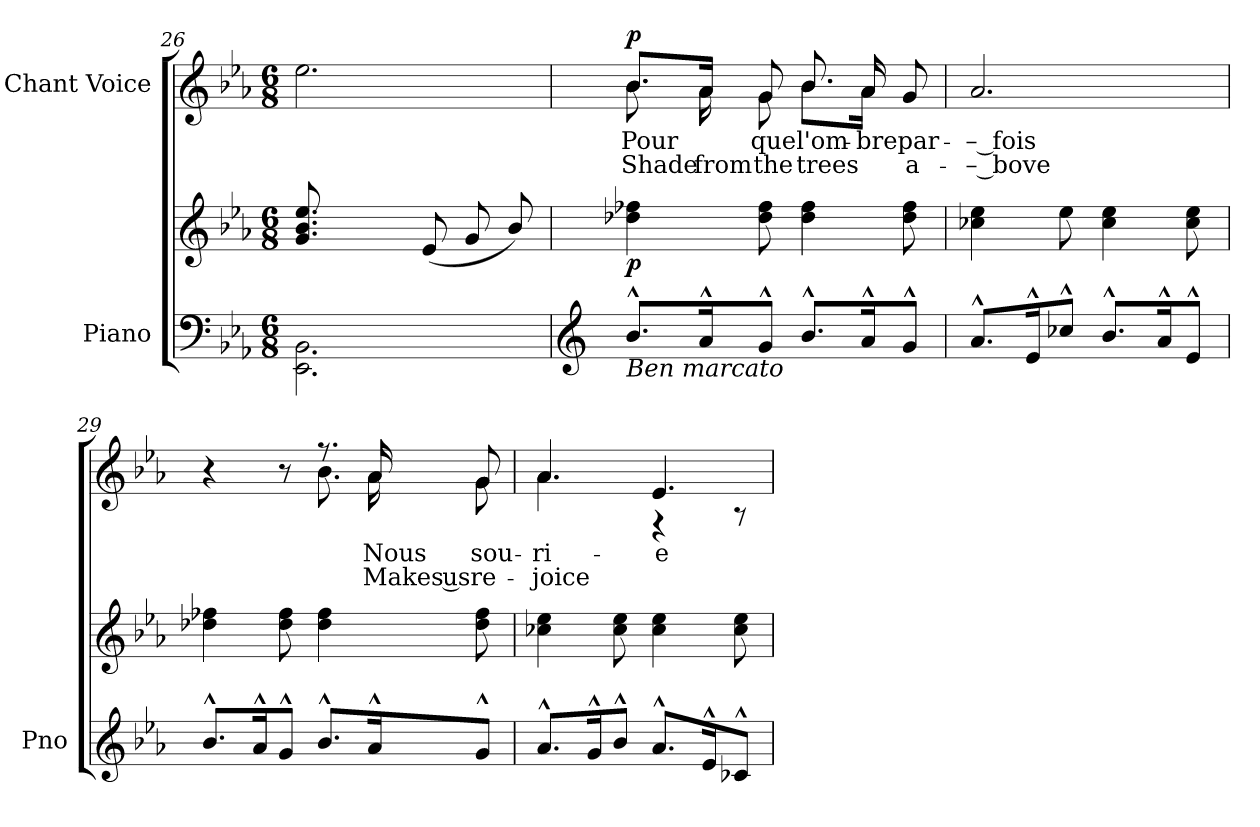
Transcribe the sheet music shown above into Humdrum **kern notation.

**kern	**kern	**dynam	**kern	**text	**text	**dynam
*part2	*part2	*part2	*part1	*part1	*part1	*part1
*staff3	*staff2	*staff2/3	*staff1	*staff1	*staff1	*staff1
*I"Piano	*	*	*I"Chant Voice	*	*	*
*I'Pno	*	*	*	*	*	*
*clefF4	*clefG2	*	*clefG2	*	*	*
*k[b-e-a-]	*k[b-e-a-]	*	*k[b-e-a-]	*	*	*
*M6/8	*M6/8	*	*M6/8	*	*	*
=26	=26	=26	=26	=26	=26	=26
*^	*	*	*	*	*	*
8.ryy	2.EE-\ 2.BB-\	8.g/ 8.b-/ 8.ee-/L	.	2.ee-\	.	.	.
16G/K	.	8.ryy	.	.	.	.	.
8B-/J	.	.	.	.	.	.	.
4.ryy	.	(<8e-/L	.	.	.	.	.
.	.	8g/	.	.	.	.	.
.	.	8b-/J)	.	.	.	.	.
*v	*v	*	*	*	*	*	*
!!LO:LB:g=z
=27	=27	=27	=27	=27	=27	=27
*clefG2	*	*	*	*	*	*
!LO:TX:b:i:t=Ben marcato	!	!	!	!	!	!
!	!	!LO:DY:b	!	!LO:LY:b	!LO:LY:b	!LO:DY:a
*	*	*	*^	*	*	*
8.b-^^/L	4dd-X\ 4ff-X\	p	8.b-/L	8.b-\	Pour	Shade	p
!	!	!	!	!	!	!LO:LY:b	!
16a-^^/K	.	.	16a-/Jk	16a-\	.	from	.
!	!	!	!	!	!LO:LY:b	!LO:LY:b	!
8g^^/J	8dd-\ 8ff-\	.	8g/	8g\	que	the	.
!	!	!	!	!	!LO:LY:b	!LO:LY:b	!
8.b-^^/L	4dd-\ 4ff-\	.	8.b-/	8.b-\L	l'om-	trees	.
!	!	!	!	!	!LO:LY:b	!	!
16a-^^/K	.	.	16a-/	16a-\Jk	-bre	.	.
!	!	!	!	!	!LO:LY:b	!LO:LY:b	!
8g^^/J	8dd-\ 8ff-\	.	8g/	8ryy	par-	a-	.
!!LO:LB:g=z
=28	=28	=28	=28	=28	=28	=28	=28
!	!	!	!	!	!LO:LY:b	!LO:LY:b	!
*	*	*	*v	*v	*	*	*
8.a-^^/L	4cc-X\ 4ee-\	.	2.a-/	-– fois	-– bove	.
16e-^^/K	.	.	.	.	.	.
8cc-X^^/J	8ee-\	.	.	.	.	.
8.b-^^/L	4cc-\ 4ee-\	.	.	.	.	.
16a-^^/K	.	.	.	.	.	.
8e-^^/J	8cc-\ 8ee-\	.	.	.	.	.
=29	=29	=29	=29	=29	=29	=29
*	*	*	*^	*	*	*
8.b-^^/L	4dd-X\ 4ff-X\	.	4r	4.ryy	.	.	.
16a-^^/K	.	.	.	.	.	.	.
8g^^/J	8dd-\ 8ff-\	.	8r	.	.	.	.
8.b-^^/L	4dd-\ 4ff-\	.	8.r	8.b-\	.	.	.
!	!	!	!	!	!LO:LY:b	!LO:LY:b	!
16a-^^/K	.	.	16a-/	16a-\	Nous	Makes us	.
!	!	!	!	!	!LO:LY:b	!LO:LY:b	!
8g^^/J	8dd-\ 8ff-\	.	8g/	8g\	sou-	re-	.
=30	=30	=30	=30	=30	=30	=30	=30
!	!	!	!	!	!LO:LY:b	!LO:LY:b	!
8.a-^^/L	4cc-X\ 4ee-\	.	4.a-/	4.a-\	-ri-	-joice	.
16g^^/K	.	.	.	.	.	.	.
8b-^^/J	8cc-\ 8ee-\	.	.	.	.	.	.
!	!	!	!	!	!LO:LY:b	!	!
8.a-^^/L	4cc-\ 4ee-\	.	4.e-/	4r	-e	.	.
16e-^^/K	.	.	.	.	.	.	.
8c-X^^/J	8cc-\ 8ee-\	.	.	8r	.	.	.
*	*	*	*v	*v	*	*	*
=	=	=	=	=	=	=
*-	*-	*-	*-	*-	*-	*-
